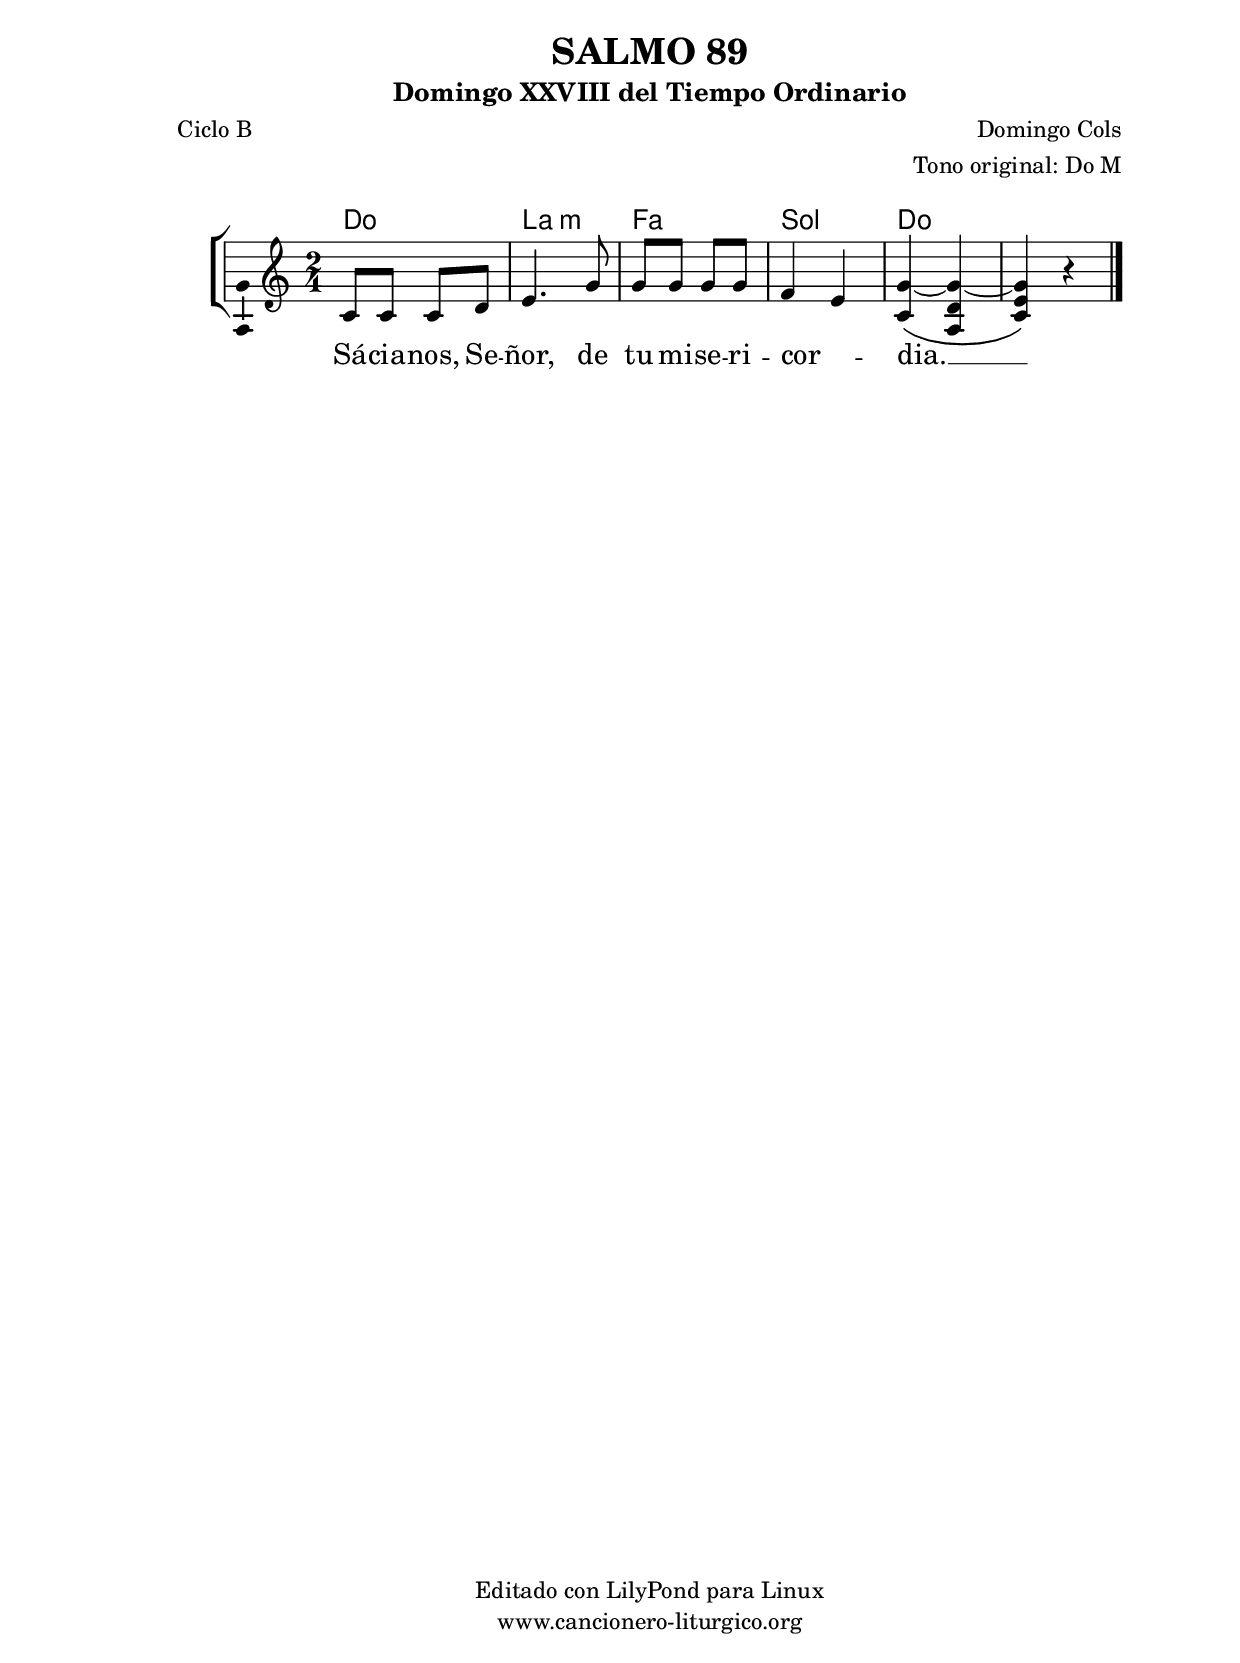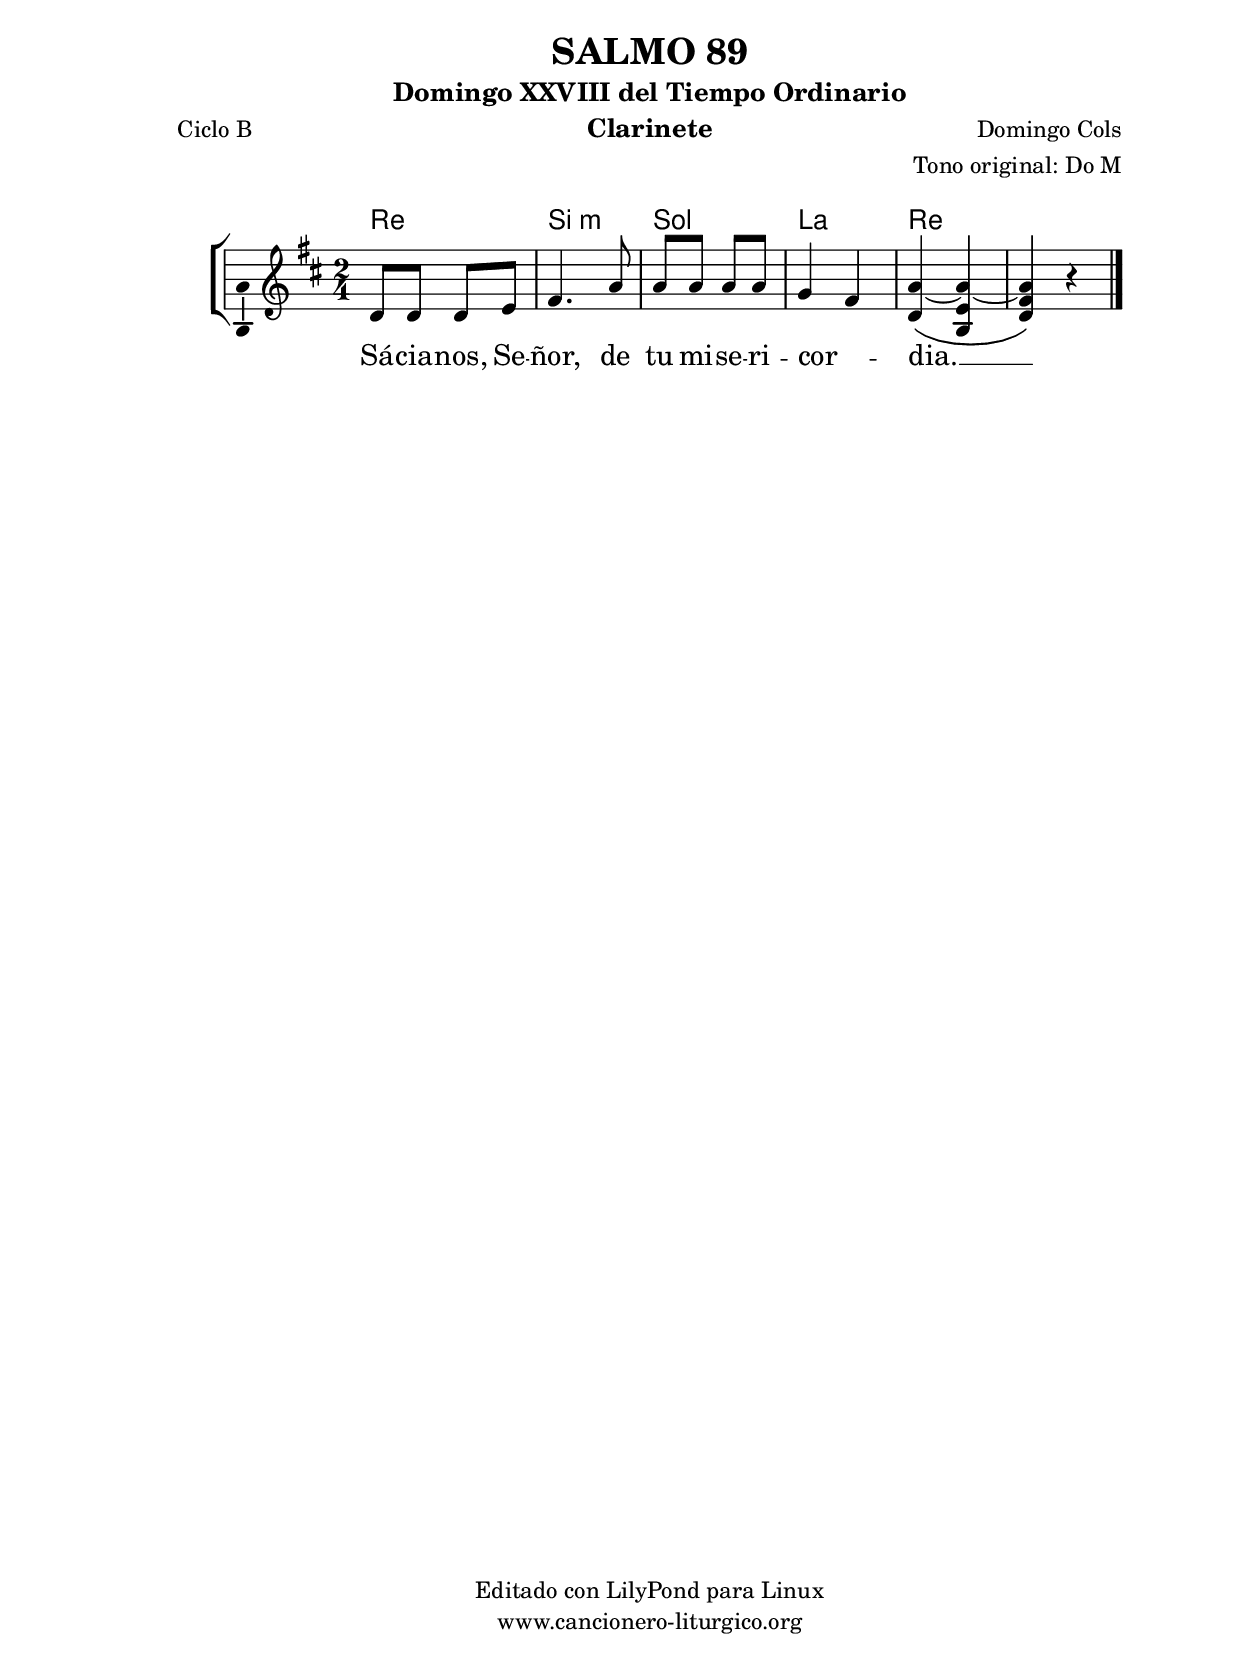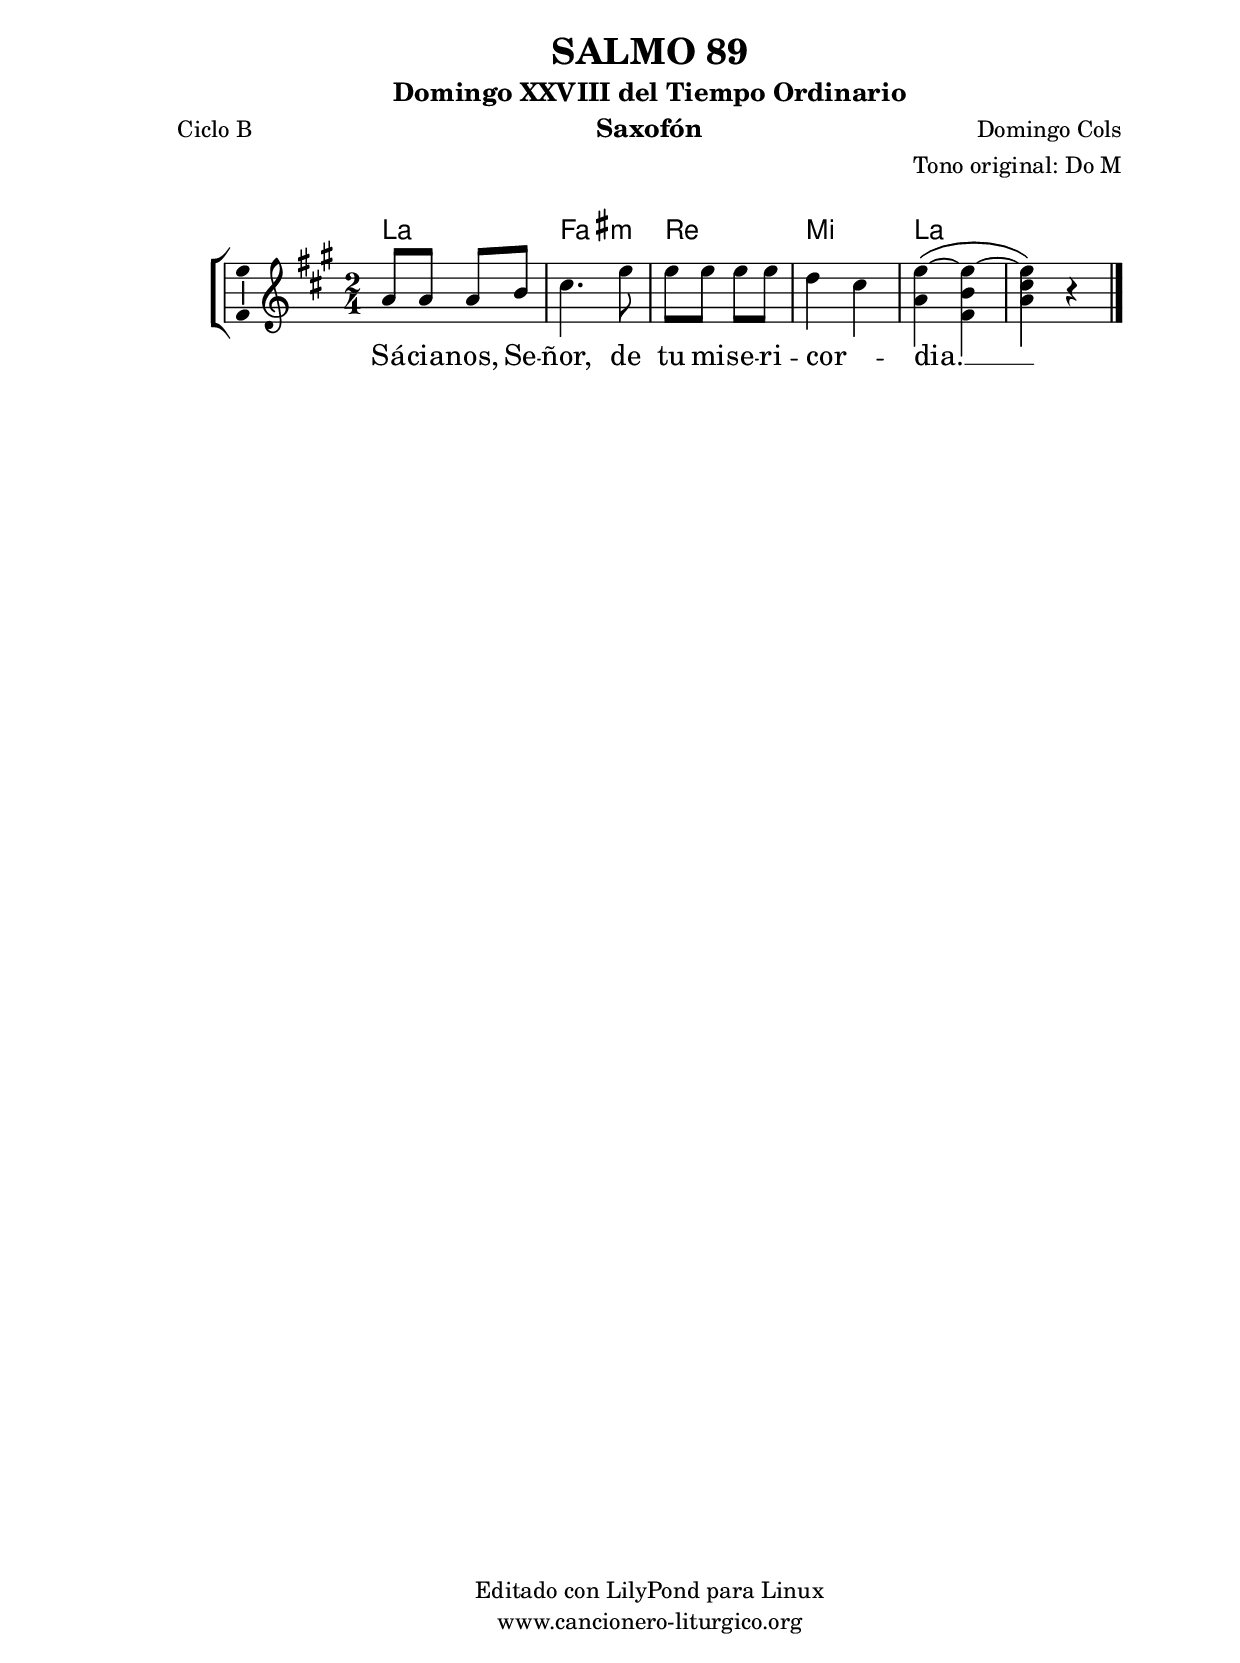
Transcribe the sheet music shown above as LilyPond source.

%
%para convertir .midi en .wav:
%timidity filename.midi -Ow -o finename.wav
%
%
%Para convertir de .wav a .mp3:
%lame -h -m j filename.wav
%
%
%para escuchar el midi:
%timidity nombrefichero.midi
%


%versión de lilypond para la que se ha escrito esta partitura:
\version "2.16.0"

	%Tamaño papel
	#(set-default-paper-size "a4")
	%Tamaño partitura
	#(set-global-staff-size 20)
	%No responde al pulsar sobre una nota
	#(ly:set-option 'point-and-click #f)

%parámetros del encabezamiento:
\header {
	title = "SALMO 89"
	subtitle = "Domingo XXVIII del Tiempo Ordinario"
	composer = "Domingo Cols"
	poet = "Ciclo B"
	meter = ""
	arranger = "Tono original: Do M"
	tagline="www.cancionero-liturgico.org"
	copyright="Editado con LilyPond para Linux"
	tiempo = "Ordinario"
	usos = "Salmo"
	letra = "Sácianos, Señor, de tu misericordia."
	}

%parámetros asociados al papel:
\paper  {
	oddHeaderMarkup = \markup {\fill-line { \on-the-fly #not-first-page \fromproperty #'header:title \on-the-fly #not-first-page \fromproperty #'header:composer }}
	evenHeaderMarkup = \markup {\fill-line { \fromproperty #'header:composer \fromproperty #'header:title }}
	#(set-paper-size "a4")
	print-page-number = ##f
	first-page-number = 1
	print-first-page-number = ##f
%	head-separation = 3.0 \cm
	top-margin = 2.0 \cm
	bottom-margin = 0.5\cm
%%%	bottom-margin = -1.0\cm
	left-margin = 3.0 \cm
	line-width = 16.0 \cm 
	indent = 8\mm
	interscoreline = 2.\mm
	between-system-space = 15\mm
%	para que las partituras no llenen la hoja:
	ragged-bottom = ##t
%	idem para la última hoja:
	ragged-last-bottom = ##f
%	para que las partituras llenen el ancho del papel:
	ragged-last = ##f
	after-title-space = 2.5 \cm
%page-count=1
%system-count=2

	%Flexible Vertical Spacing
%	markup-markup-spacing =
%	#'((basic-distance . 15) (minimum-distance . 15) (padding . 3))
	markup-system-spacing =
	#'((basic-distance . 15) (minimum-distance . 15) (padding . 3))
	system-system-spacing =
	#'((basic-distance . 15) (minimum-distance . 15) (padding . 3))
	score-system-spacing =
	#'((basic-distance . 15) (minimum-distance . 15) (padding . 5))
%	top-system-spacing = % header
%	#'((basic-distance . 8) (minimum-distance . 0) (padding . 3))
%	top-markup-spacing =
%	#'((basic-distance . 20) (minimum-distance . 20) (padding . 3))
	last-bottom-spacing = % footer
	#'((basic-distance . 5) (minimum-distance . 5) (padding . 3))
%	score-markup-spacing =
%	#'((basic-distance . 16) (minimum-distance . 13) (padding . 3))

	}


%parámetros que afectan a toda la partitura:
global =  {
	%clave de sol (G):
	\clef G
	%armadura:
%	\transpose g f
	\key c \major
	\tempo 4=100
	\set Score.tempoHideNote = ##t
	}


acordes = {
	\italianChords
	\chordmode {
%	\transpose g f
{

c2 a:m f g c
s2

	}
	}
}

melodia = 
%	\transpose g f
{
	\relative c'{

\time 2/4

c8 c c d
e4. g8
g8 g g g
f4 e
<<
{
g4~g~
g4
}
{
s4 \(d
e4\)
}
{
c4 \(a4
c4\)
}
>>
r4

	\bar "|."
	}
	}


texto = \lyricmode {
Sá -- cia -- nos, Se -- ñor, de tu mi -- se -- ri -- cor -- _ dia. __
	}


acordesStaff = \context ChordNames = acordesStaff <<
	\set chordChanges = ##t
	\acordes
	>>


vozStaff = \context Voice = vozStaff
\with {\consists "Ambitus_engraver"}
<<
%	\set Staff.instrumentName = ""
%	\set Staff.shortInstrumentName = ""
%	\set Staff.midiInstrument = #"clarinet"
%	\set Staff.midiInstrument = #"cello"
%	\set Staff.midiInstrument = #"flute"
	\set Staff.midiInstrument = #"electric guitar (jazz)"
%	\set Staff.midiInstrument = #"english horn"
%	\set Staff.midiInstrument = #"violin"
%	\set Staff.midiInstrument = #"glockenspiel"
	\set Staff.midiMinimumVolume = #0.7
	\set Staff.midiMaximumVolume = #0.9
	\global
	\melodia
	>>


textoStaff = \context Lyrics = textoStaff <<
	\lyricsto vozStaff \texto
	>>

\book {
	\score {
		\context ChoirStaff {
			\override StaffGroup.SystemStartBracket #'collapse-height = #1
			\override Score.SystemStartBar #'collapse-height = #1
			<<
			\acordesStaff
			\vozStaff
			\textoStaff
			>>
			}
		\layout {
	    		\context {
				\Lyrics
				\override LyricText #'font-size = #2
				}
	   		 \context {
				\Score
				%fontSize = #3
				\override StaffSymbol #'staff-space = #(magstep +3)
				%\override Beam #'thickness = #0.55
				%\override SpacingSpanner #'spacing-increment = #1.0
				%\override Slur #'height-limit = #1.5
				}
			}
		}
	\score {
		\unfoldRepeats
		\context ChoirStaff {
			<<
			\acordesStaff
			\vozStaff
			>>
			}
		\midi {
	  		\context {
	  			\Score
				tempoWholesPerMinute = #(ly:make-moment 70 4)
				}
			}
		}
	}

%Partitura para clarinete
#(define output-suffix "C")
\book {
	\header{
		instrument = "Clarinete"
		}
	\score {
		\context ChoirStaff {
			\override StaffGroup.SystemStartBracket #'collapse-height = #1
			\override Score.SystemStartBar #'collapse-height = #1
\transpose c d
			<<
			\acordesStaff
			\vozStaff
			\textoStaff
			>>
			}
		\layout {
	    		\context {
				\Lyrics
				\override LyricText #'font-size = #2
				}
	   		 \context {
				\Score
				%fontSize = #3
				\override StaffSymbol #'staff-space = #(magstep +3)
				%\override Beam #'thickness = #0.55
				%\override SpacingSpanner #'spacing-increment = #1.0
				%\override Slur #'height-limit = #1.5
				}
			}
		}
	}

%Partitura para saxofón
#(define output-suffix "S")
\book {
	\header{
		instrument = "Saxofón"
		}
	\score {
		\context ChoirStaff {
			\override StaffGroup.SystemStartBracket #'collapse-height = #1
			\override Score.SystemStartBar #'collapse-height = #1
\transpose c a
			<<
			\acordesStaff
			\vozStaff
			\textoStaff
			>>
			}
		\layout {
	    		\context {
				\Lyrics
				\override LyricText #'font-size = #2
				}
	   		 \context {
				\Score
				%fontSize = #3
				\override StaffSymbol #'staff-space = #(magstep +3)
				%\override Beam #'thickness = #0.55
				%\override SpacingSpanner #'spacing-increment = #1.0
				%\override Slur #'height-limit = #1.5
				}
			}
		}
	}

